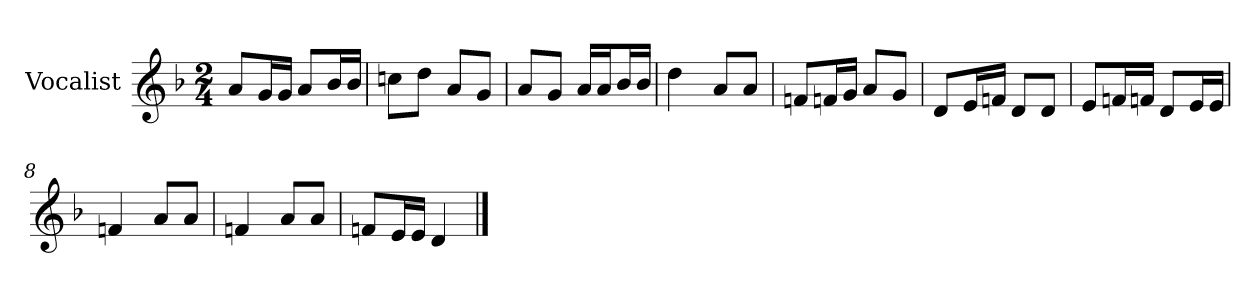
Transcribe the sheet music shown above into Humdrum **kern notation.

**kern
*part1
*staff1
*I"Vocalist
*k[b-]
*d:
*M2/4
=1
8aL
16gL
16gJJ
8aL
16b-L
16b-JJ
=2
8ccnL
8ddJ
8aL
8gJ
=3
8aL
8gJ
16aLL
16aJ
16b-L
16b-JJ
=4
4dd
8aL
8aJ
=5
8fnL
16fnL
16gJJ
8aL
8gJ
=6
8dL
16eL
16fnJJ
8dL
8dJ
=7
8eL
16fnL
16fnJJ
8dL
16eL
16eJJ
=8
4fn
8aL
8aJ
=9
4fn
8aL
8aJ
=10
8fnL
16eL
16eJJ
4d
==
*-
